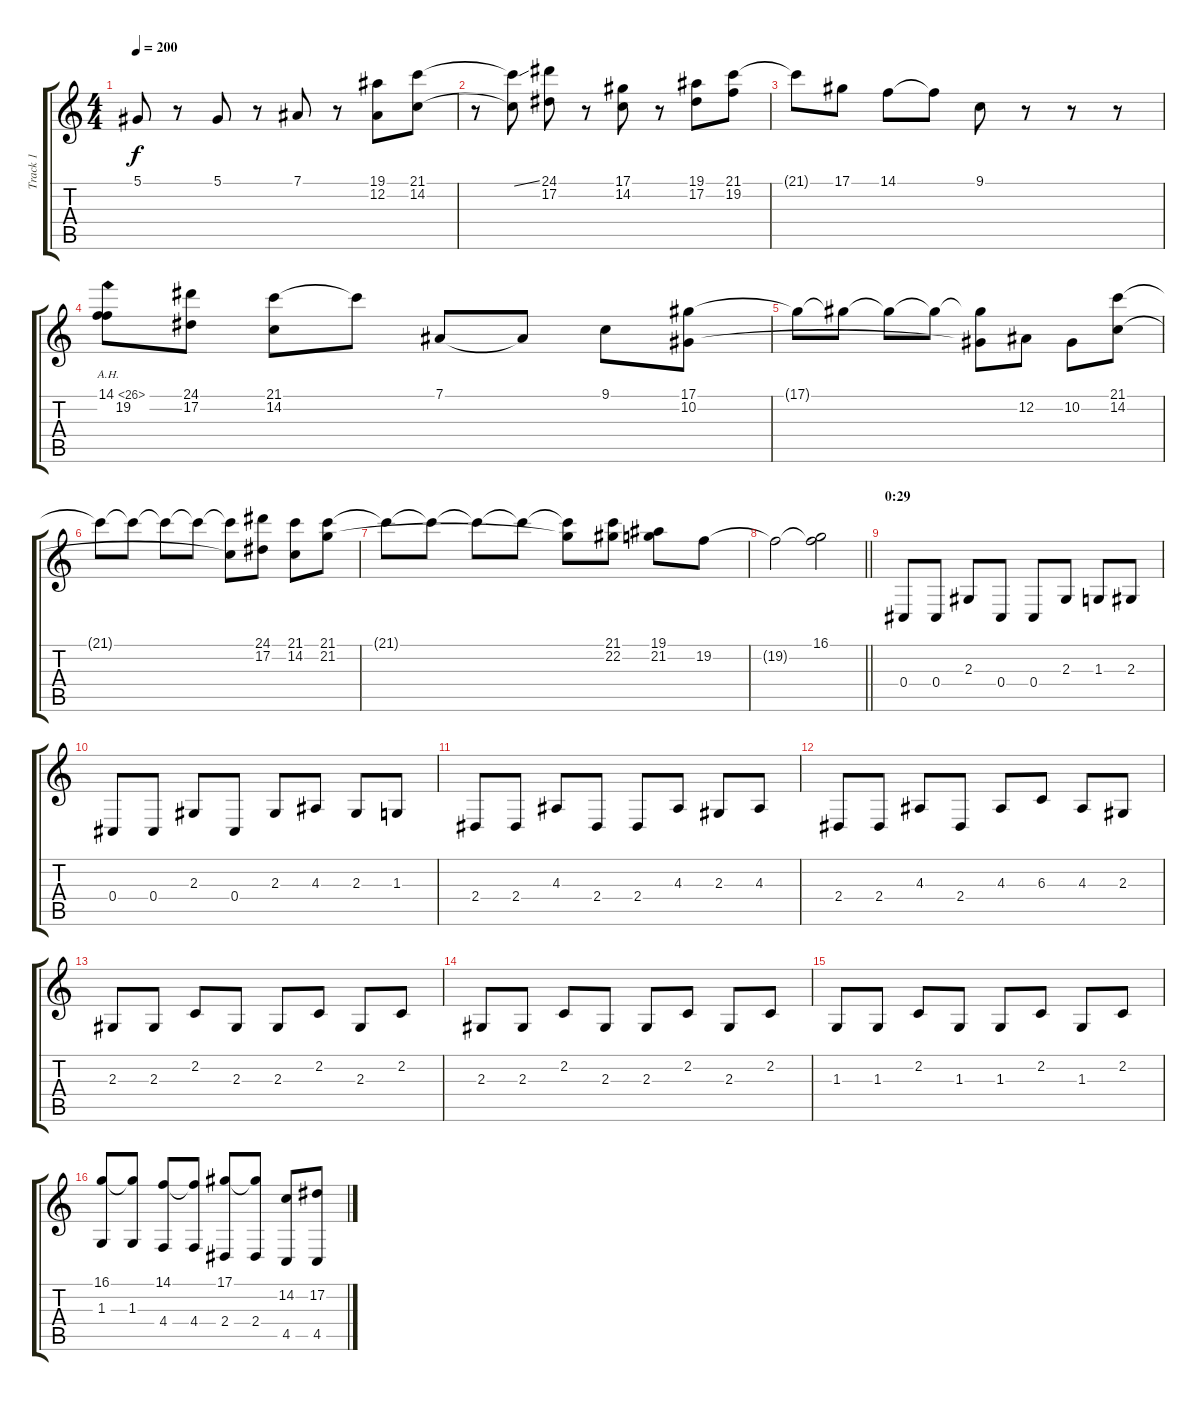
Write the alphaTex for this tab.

\track ("Track 1" "Track 1") {instrument lead2sawtooth}
\staff {score tabs}
\tuning (Eb4 Bb3 Gb3 Db3 Ab2 Eb2) {hide}
\ts (4 4)
\tempo 200
\clef g2
\ks c
5.1{t}.8{dy f} r.8 5.1.8 r.8 7.1.8 r.8 (19.1 12.2).8 (21.1 14.2).8 |
r.8 (21.1{ss t} 14.2{t}).8 (24.1 17.2).8 r.8 (17.1 14.2).8 r.8 (19.1 17.2).8 (21.1 19.2).8 |
21.1{t}.8 17.1.8 14.1.8 14.1{t}.8 9.1.8 r.8 r.8 r.8 |
(14.1{ah 12} 19.2).8 (24.1 17.2).8 (21.1 14.2).8 21.1{t}.8 7.1.8 7.1{t}.8 9.1.8 (17.1 10.2).8 |
17.1{t}.8 17.1{t}.8 17.1{t}.8 17.1{t}.8 (17.1{t} 10.2{t}).8 12.2.8 10.2.8 (21.1 14.2).8 |
21.1{t}.8 21.1{t}.8 21.1{t}.8 21.1{t}.8 (21.1{t} 14.2{t}).8 (24.1 17.2).8 (21.1 14.2).8 (21.1 21.2).8 |
21.1{t}.8 21.1{t}.8 21.1{t}.8 21.1{t}.8 (21.1{t} 21.2{t}).8 (21.1 22.2).8 (19.1 21.2).8 19.2.8 |
\barLineRight lightlight
19.2{t}.2 (16.1 19.2{t}).2 |
\section ("" "0:29")
0.4.8 0.4.8 2.3.8 0.4.8 0.4.8 2.3.8 1.3.8 2.3.8 |
0.4.8 0.4.8 2.3.8 0.4.8 2.3.8 4.3.8 2.3.8 1.3.8 |
2.4.8 2.4.8 4.3.8 2.4.8 2.4.8 4.3.8 2.3.8 4.3.8 |
2.4.8 2.4.8 4.3.8 2.4.8 4.3.8 6.3.8 4.3.8 2.3.8 |
2.3.8 2.3.8 2.2.8 2.3.8 2.3.8 2.2.8 2.3.8 2.2.8 |
2.3.8 2.3.8 2.2.8 2.3.8 2.3.8 2.2.8 2.3.8 2.2.8 |
1.3.8 1.3.8 2.2.8 1.3.8 1.3.8 2.2.8 1.3.8 2.2.8 |
(16.1 1.3).8 (16.1{t} 1.3).8 (14.1 4.4).8 (14.1{t} 4.4).8 (17.1 2.4).8 (17.1{t} 2.4).8 (14.2 4.5).8 (17.2 4.5).8
